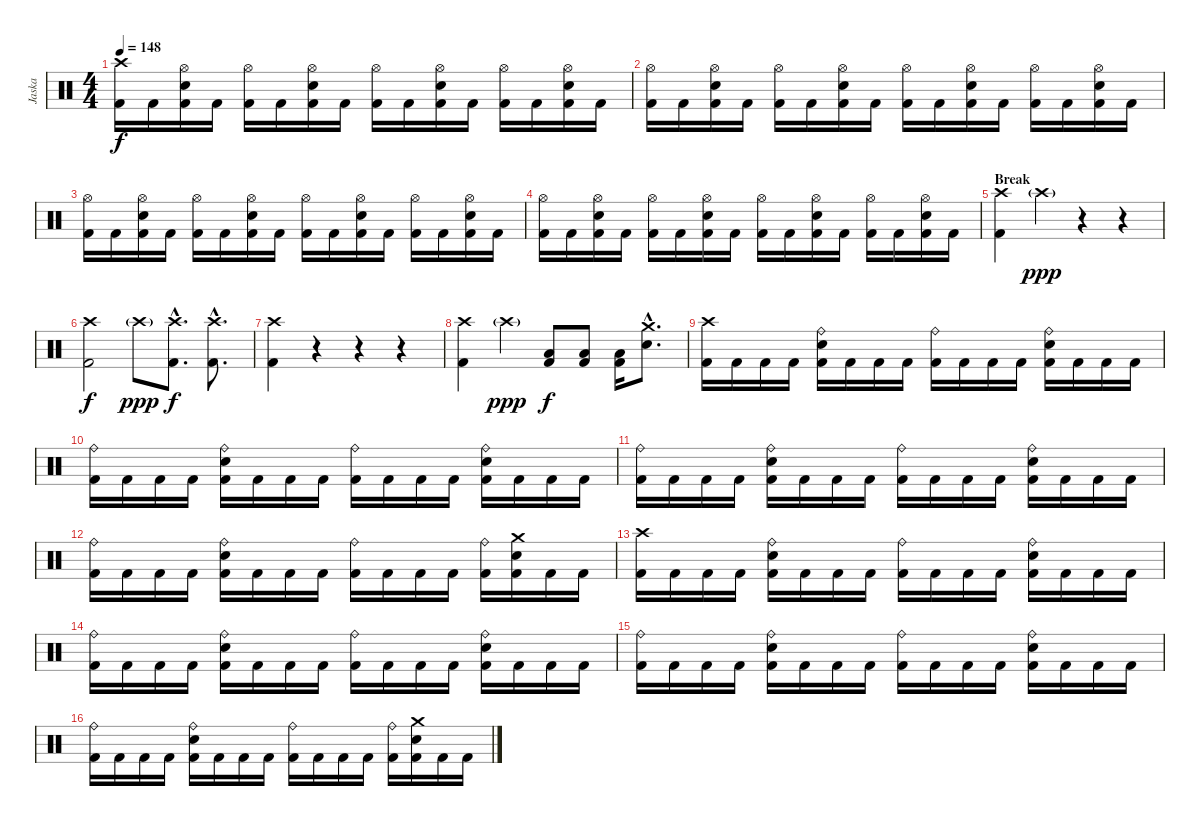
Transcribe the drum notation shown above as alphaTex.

\track ("Jaska" "Jaska") {instrument percussion}
\staff {score}
\articulation defaults
\ts (4 4)
\tempo 148
\clef neutral
\ks c
("Crash high (hit)" "Kick (hit) 2").16{dy f} "Kick (hit) 2".16 ("Hi-Hat (open)" "Snare (hit) 2" "Kick (hit) 2").16 "Kick (hit) 2".16 ("Hi-Hat (open)" "Kick (hit) 2").16 "Kick (hit) 2".16 ("Hi-Hat (open)" "Snare (hit) 2" "Kick (hit) 2").16 "Kick (hit) 2".16 ("Hi-Hat (open)" "Kick (hit) 2").16 "Kick (hit) 2".16 ("Hi-Hat (open)" "Snare (hit) 2" "Kick (hit) 2").16 "Kick (hit) 2".16 ("Hi-Hat (open)" "Kick (hit) 2").16 "Kick (hit) 2".16 ("Hi-Hat (open)" "Snare (hit) 2" "Kick (hit) 2").16 "Kick (hit) 2".16 |
("Hi-Hat (open)" "Kick (hit) 2").16 "Kick (hit) 2".16 ("Hi-Hat (open)" "Snare (hit) 2" "Kick (hit) 2").16 "Kick (hit) 2".16 ("Hi-Hat (open)" "Kick (hit) 2").16 "Kick (hit) 2".16 ("Hi-Hat (open)" "Snare (hit) 2" "Kick (hit) 2").16 "Kick (hit) 2".16 ("Hi-Hat (open)" "Kick (hit) 2").16 "Kick (hit) 2".16 ("Hi-Hat (open)" "Snare (hit) 2" "Kick (hit) 2").16 "Kick (hit) 2".16 ("Hi-Hat (open)" "Kick (hit) 2").16 "Kick (hit) 2".16 ("Hi-Hat (open)" "Snare (hit) 2" "Kick (hit) 2").16 "Kick (hit) 2".16 |
("Hi-Hat (open)" "Kick (hit) 2").16 "Kick (hit) 2".16 ("Hi-Hat (open)" "Snare (hit) 2" "Kick (hit) 2").16 "Kick (hit) 2".16 ("Hi-Hat (open)" "Kick (hit) 2").16 "Kick (hit) 2".16 ("Hi-Hat (open)" "Snare (hit) 2" "Kick (hit) 2").16 "Kick (hit) 2".16 ("Hi-Hat (open)" "Kick (hit) 2").16 "Kick (hit) 2".16 ("Hi-Hat (open)" "Snare (hit) 2" "Kick (hit) 2").16 "Kick (hit) 2".16 ("Hi-Hat (open)" "Kick (hit) 2").16 "Kick (hit) 2".16 ("Hi-Hat (open)" "Snare (hit) 2" "Kick (hit) 2").16 "Kick (hit) 2".16 |
("Hi-Hat (open)" "Kick (hit) 2").16 "Kick (hit) 2".16 ("Hi-Hat (open)" "Snare (hit) 2" "Kick (hit) 2").16 "Kick (hit) 2".16 ("Hi-Hat (open)" "Kick (hit) 2").16 "Kick (hit) 2".16 ("Hi-Hat (open)" "Snare (hit) 2" "Kick (hit) 2").16 "Kick (hit) 2".16 ("Hi-Hat (open)" "Kick (hit) 2").16 "Kick (hit) 2".16 ("Hi-Hat (open)" "Snare (hit) 2" "Kick (hit) 2").16 "Kick (hit) 2".16 ("Hi-Hat (open)" "Kick (hit) 2").16 "Kick (hit) 2".16 ("Hi-Hat (open)" "Snare (hit) 2" "Kick (hit) 2").16 "Kick (hit) 2".16 |
\section ("" "Break")
("Crash high (hit)" "Kick (hit) 2").4 "Crash high (hit)"{g}.4{dy ppp} r.4 r.4 |
("Crash high (hit)" "Kick (hit) 2").2{dy f} "Crash high (hit)"{g}.8{dy ppp} ("Crash high (hit)"{hac} "Kick (hit) 2"{hac}).8{d dy f} ("Crash high (hit)"{hac} "Kick (hit) 2"{hac}).8{d} |
("Crash high (hit)" "Kick (hit) 2").4 r.4 r.4 r.4 |
("Crash high (hit)" "Kick (hit) 2").4 "Crash high (hit)"{g}.4{dy ppp} ("Low Tom (hit)" "Kick (hit) 2").8{dy f} ("Low Tom (hit)" "Kick (hit) 2").8 ("Low Tom (hit)" "Kick (hit) 2").16 ("Crash medium (hit)"{hac} "Snare (hit) 2"{hac}).8{d} |
("Crash high (hit)" "Kick (hit) 2").16 "Kick (hit) 2".16 "Kick (hit) 2".16 "Kick (hit) 2".16 ("Ride (bell)" "Snare (hit) 2" "Kick (hit) 2").16 "Kick (hit) 2".16 "Kick (hit) 2".16 "Kick (hit) 2".16 ("Ride (bell)" "Kick (hit) 2").16 "Kick (hit) 2".16 "Kick (hit) 2".16 "Kick (hit) 2".16 ("Ride (bell)" "Snare (hit) 2" "Kick (hit) 2").16 "Kick (hit) 2".16 "Kick (hit) 2".16 "Kick (hit) 2".16 |
("Ride (bell)" "Kick (hit) 2").16 "Kick (hit) 2".16 "Kick (hit) 2".16 "Kick (hit) 2".16 ("Ride (bell)" "Snare (hit) 2" "Kick (hit) 2").16 "Kick (hit) 2".16 "Kick (hit) 2".16 "Kick (hit) 2".16 ("Ride (bell)" "Kick (hit) 2").16 "Kick (hit) 2".16 "Kick (hit) 2".16 "Kick (hit) 2".16 ("Ride (bell)" "Snare (hit) 2" "Kick (hit) 2").16 "Kick (hit) 2".16 "Kick (hit) 2".16 "Kick (hit) 2".16 |
("Ride (bell)" "Kick (hit) 2").16 "Kick (hit) 2".16 "Kick (hit) 2".16 "Kick (hit) 2".16 ("Ride (bell)" "Snare (hit) 2" "Kick (hit) 2").16 "Kick (hit) 2".16 "Kick (hit) 2".16 "Kick (hit) 2".16 ("Ride (bell)" "Kick (hit) 2").16 "Kick (hit) 2".16 "Kick (hit) 2".16 "Kick (hit) 2".16 ("Ride (bell)" "Snare (hit) 2" "Kick (hit) 2").16 "Kick (hit) 2".16 "Kick (hit) 2".16 "Kick (hit) 2".16 |
("Ride (bell)" "Kick (hit) 2").16 "Kick (hit) 2".16 "Kick (hit) 2".16 "Kick (hit) 2".16 ("Ride (bell)" "Snare (hit) 2" "Kick (hit) 2").16 "Kick (hit) 2".16 "Kick (hit) 2".16 "Kick (hit) 2".16 ("Ride (bell)" "Kick (hit) 2").16 "Kick (hit) 2".16 "Kick (hit) 2".16 "Kick (hit) 2".16 ("Ride (bell)" "Kick (hit) 2").16 ("Crash medium (hit)" "Snare (hit) 2" "Kick (hit) 2").16 "Kick (hit) 2".16 "Kick (hit) 2".16 |
("Crash high (hit)" "Kick (hit) 2").16 "Kick (hit) 2".16 "Kick (hit) 2".16 "Kick (hit) 2".16 ("Ride (bell)" "Snare (hit) 2" "Kick (hit) 2").16 "Kick (hit) 2".16 "Kick (hit) 2".16 "Kick (hit) 2".16 ("Ride (bell)" "Kick (hit) 2").16 "Kick (hit) 2".16 "Kick (hit) 2".16 "Kick (hit) 2".16 ("Ride (bell)" "Snare (hit) 2" "Kick (hit) 2").16 "Kick (hit) 2".16 "Kick (hit) 2".16 "Kick (hit) 2".16 |
("Ride (bell)" "Kick (hit) 2").16 "Kick (hit) 2".16 "Kick (hit) 2".16 "Kick (hit) 2".16 ("Ride (bell)" "Snare (hit) 2" "Kick (hit) 2").16 "Kick (hit) 2".16 "Kick (hit) 2".16 "Kick (hit) 2".16 ("Ride (bell)" "Kick (hit) 2").16 "Kick (hit) 2".16 "Kick (hit) 2".16 "Kick (hit) 2".16 ("Ride (bell)" "Snare (hit) 2" "Kick (hit) 2").16 "Kick (hit) 2".16 "Kick (hit) 2".16 "Kick (hit) 2".16 |
("Ride (bell)" "Kick (hit) 2").16 "Kick (hit) 2".16 "Kick (hit) 2".16 "Kick (hit) 2".16 ("Ride (bell)" "Snare (hit) 2" "Kick (hit) 2").16 "Kick (hit) 2".16 "Kick (hit) 2".16 "Kick (hit) 2".16 ("Ride (bell)" "Kick (hit) 2").16 "Kick (hit) 2".16 "Kick (hit) 2".16 "Kick (hit) 2".16 ("Ride (bell)" "Snare (hit) 2" "Kick (hit) 2").16 "Kick (hit) 2".16 "Kick (hit) 2".16 "Kick (hit) 2".16 |
("Ride (bell)" "Kick (hit) 2").16 "Kick (hit) 2".16 "Kick (hit) 2".16 "Kick (hit) 2".16 ("Ride (bell)" "Snare (hit) 2" "Kick (hit) 2").16 "Kick (hit) 2".16 "Kick (hit) 2".16 "Kick (hit) 2".16 ("Ride (bell)" "Kick (hit) 2").16 "Kick (hit) 2".16 "Kick (hit) 2".16 "Kick (hit) 2".16 ("Ride (bell)" "Kick (hit) 2").16 ("Crash medium (hit)" "Snare (hit) 2" "Kick (hit) 2").16 "Kick (hit) 2".16 "Kick (hit) 2".16
